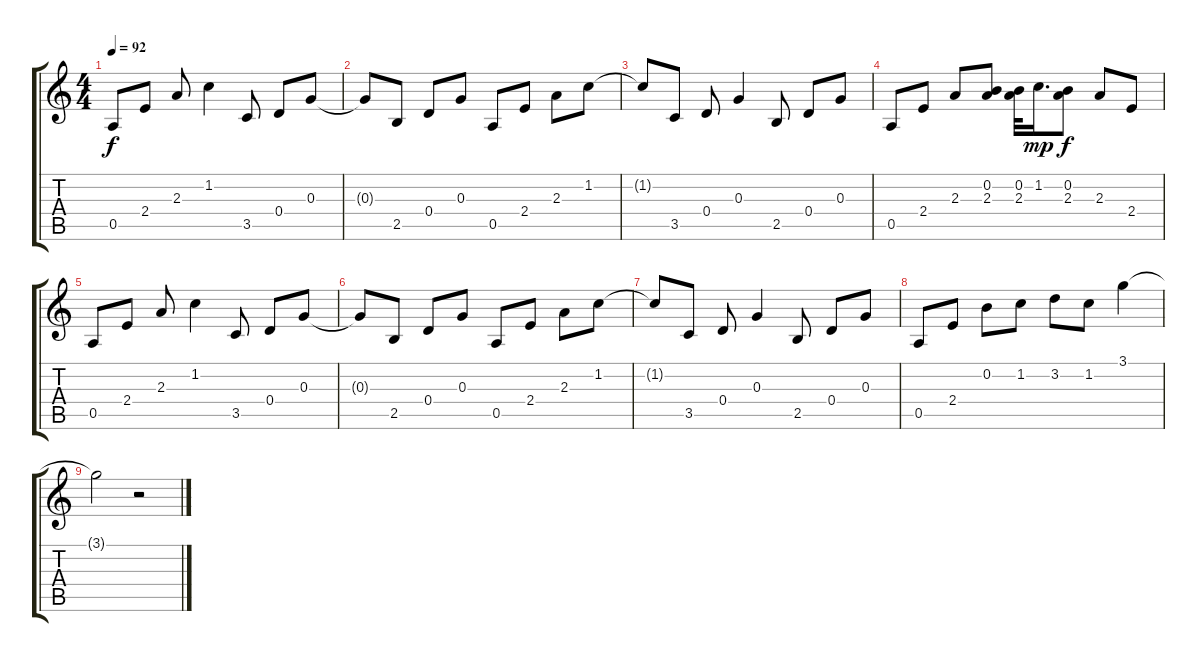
\track "" {instrument electricguitarclean}
\staff {score tabs}
\tuning (E4 B3 G3 D3 A2 E2) {hide}
\ts (4 4)
\tempo 92
\clef g2
\ks c
0.5.8{dy f} 2.4.8 2.3.8 1.2.4 3.5.8 0.4.8 0.3.8 |
0.3{t}.8 2.5.8 0.4.8 0.3.8 0.5.8 2.4.8 2.3.8 1.2.8 |
1.2{t}.8 3.5.8 0.4.8 0.3.4 2.5.8 0.4.8 0.3.8 |
0.5.8 2.4.8 2.3.8 (0.2 2.3).8 (0.2 2.3).32 1.2.16{d dy mp} (0.2 2.3).8{dy f} 2.3.8 2.4.8 |
0.5.8 2.4.8 2.3.8 1.2.4 3.5.8 0.4.8 0.3.8 |
0.3{t}.8 2.5.8 0.4.8 0.3.8 0.5.8 2.4.8 2.3.8 1.2.8 |
1.2{t}.8 3.5.8 0.4.8 0.3.4 2.5.8 0.4.8 0.3.8 |
0.5.8 2.4.8 0.2.8 1.2.8 3.2.8 1.2.8 3.1.4 |
3.1{t}.2 r.2
